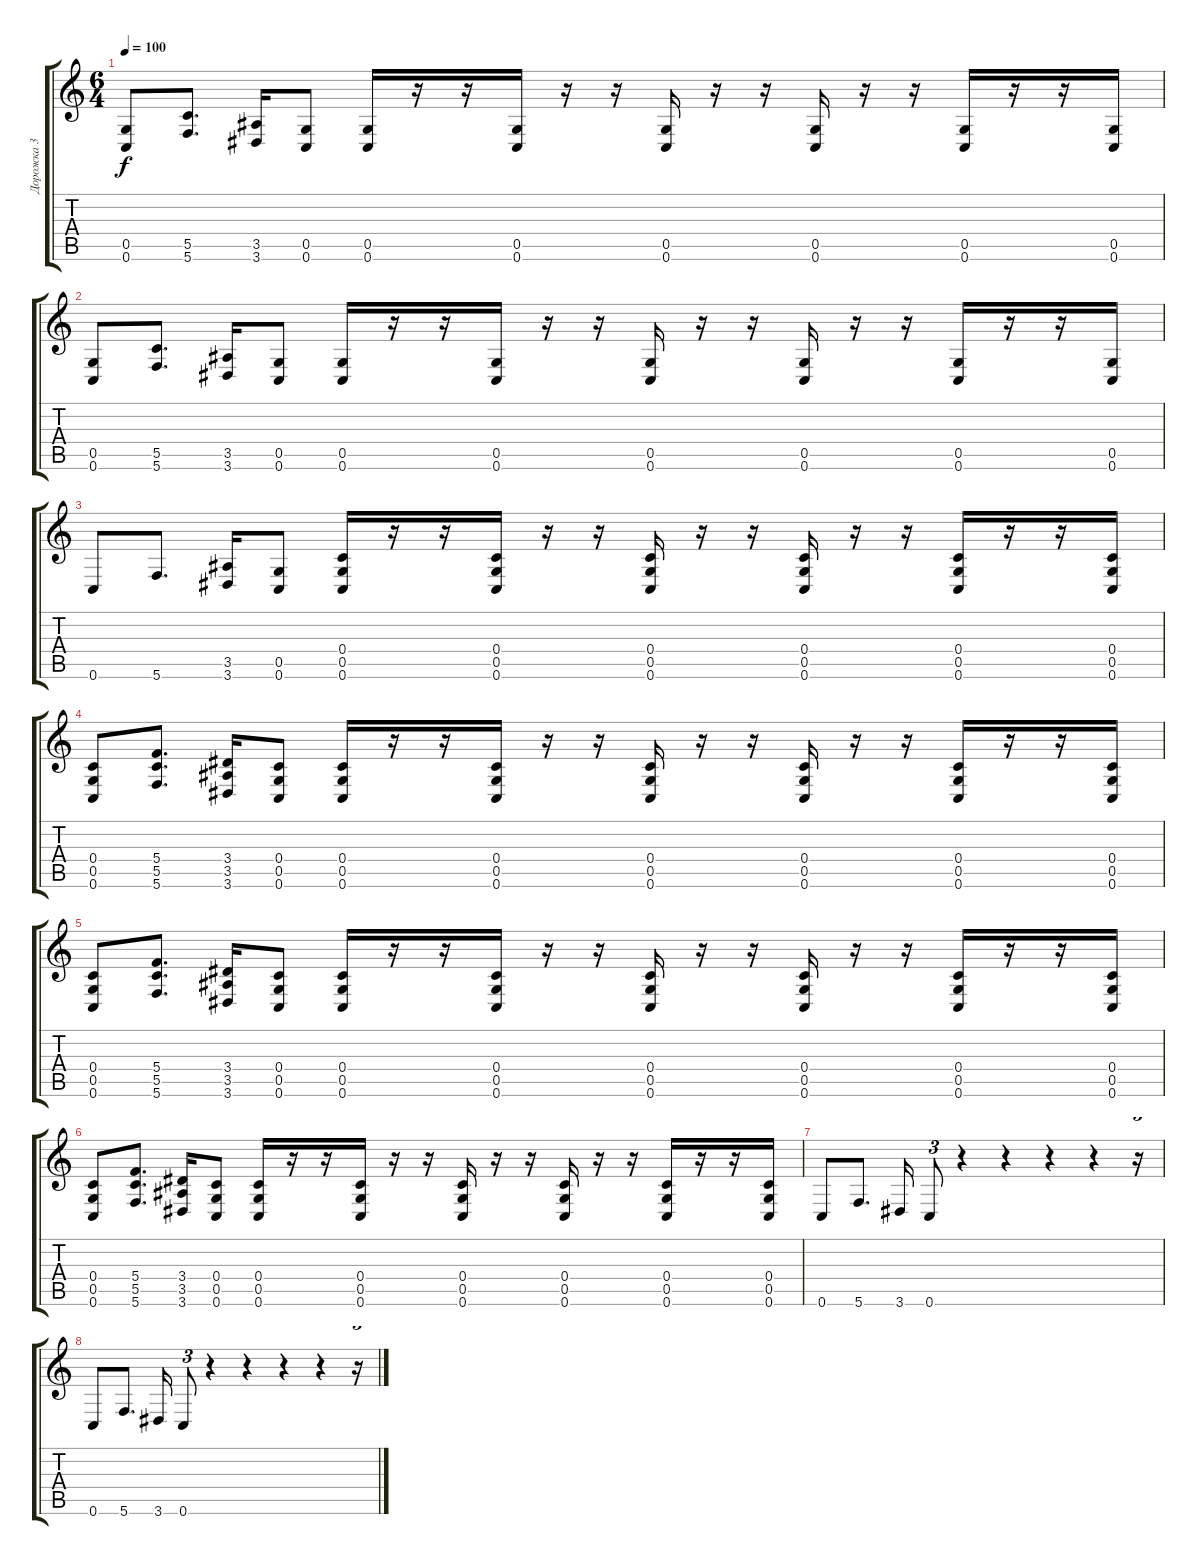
\track ("Дорожка 3" "Дорожка 3") {instrument overdrivenguitar}
\staff {score tabs}
\tuning (D4 A3 F3 C3 G2 C2) {hide}
\ts (6 4)
\tempo 100
\clef g2
\ks c
(0.5 0.6).8{dy f} (5.5 5.6).8{d} (3.5 3.6).16 (0.5 0.6).8 (0.5 0.6).16 r.16 r.16 (0.5 0.6).16 r.16 r.16 (0.5 0.6).16 r.16 r.16 (0.5 0.6).16 r.16 r.16 (0.5 0.6).16 r.16 r.16 (0.5 0.6).16 |
(0.5 0.6).8 (5.5 5.6).8{d} (3.5 3.6).16 (0.5 0.6).8 (0.5 0.6).16 r.16 r.16 (0.5 0.6).16 r.16 r.16 (0.5 0.6).16 r.16 r.16 (0.5 0.6).16 r.16 r.16 (0.5 0.6).16 r.16 r.16 (0.5 0.6).16 |
0.6.8 5.6.8{d} (3.5 3.6).16 (0.5 0.6).8 (0.4 0.5 0.6).16 r.16 r.16 (0.4 0.5 0.6).16 r.16 r.16 (0.4 0.5 0.6).16 r.16 r.16 (0.4 0.5 0.6).16 r.16 r.16 (0.4 0.5 0.6).16 r.16 r.16 (0.4 0.5 0.6).16 |
(0.4 0.5 0.6).8 (5.4 5.5 5.6).8{d} (3.4 3.5 3.6).16 (0.4 0.5 0.6).8 (0.4 0.5 0.6).16 r.16 r.16 (0.4 0.5 0.6).16 r.16 r.16 (0.4 0.5 0.6).16 r.16 r.16 (0.4 0.5 0.6).16 r.16 r.16 (0.4 0.5 0.6).16 r.16 r.16 (0.4 0.5 0.6).16 |
(0.4 0.5 0.6).8 (5.4 5.5 5.6).8{d} (3.4 3.5 3.6).16 (0.4 0.5 0.6).8 (0.4 0.5 0.6).16 r.16 r.16 (0.4 0.5 0.6).16 r.16 r.16 (0.4 0.5 0.6).16 r.16 r.16 (0.4 0.5 0.6).16 r.16 r.16 (0.4 0.5 0.6).16 r.16 r.16 (0.4 0.5 0.6).16 |
(0.4 0.5 0.6).8 (5.4 5.5 5.6).8{d} (3.4 3.5 3.6).16 (0.4 0.5 0.6).8 (0.4 0.5 0.6).16 r.16 r.16 (0.4 0.5 0.6).16 r.16 r.16 (0.4 0.5 0.6).16 r.16 r.16 (0.4 0.5 0.6).16 r.16 r.16 (0.4 0.5 0.6).16 r.16 r.16 (0.4 0.5 0.6).16 |
0.6.8 5.6.8{d} 3.6.16 0.6.8{tu (3 2)} r.4 r.4 r.4 r.4 r.16{tu (3 2)} |
0.6.8 5.6.8{d} 3.6.16 0.6.8{tu (3 2)} r.4 r.4 r.4 r.4 r.16{tu (3 2)}
